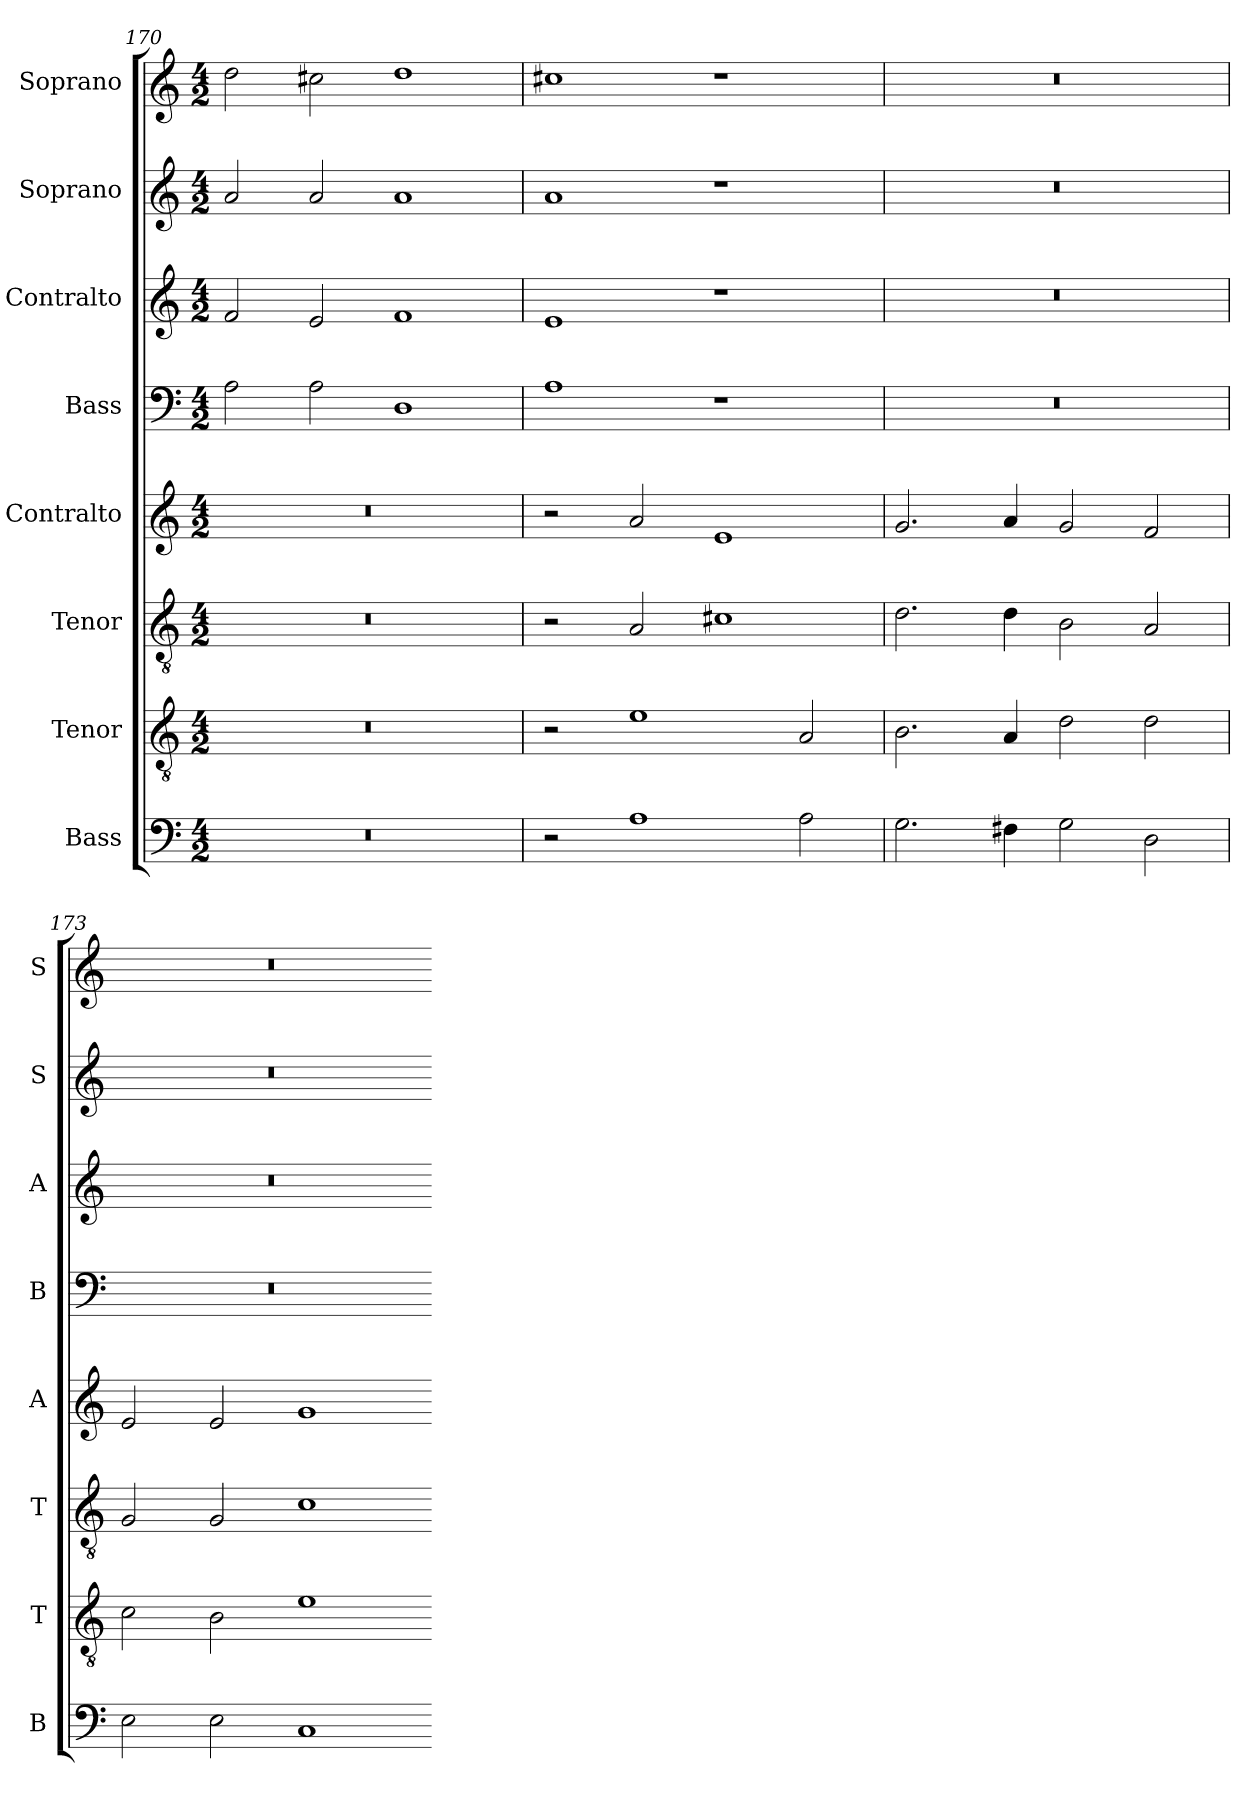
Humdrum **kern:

**kern	**kern	**kern	**kern	**kern	**kern	**kern	**kern
*part8	*part7	*part6	*part5	*part4	*part3	*part2	*part1
*staff8	*staff7	*staff6	*staff5	*staff4	*staff3	*staff2	*staff1
*I"Bass	*I"Tenor	*I"Tenor	*I"Contralto	*I"Bass	*I"Contralto	*I"Soprano	*I"Soprano
*I'B	*I'T	*I'T	*I'A	*I'B	*I'A	*I'S	*I'S
*clefF4	*clefGv2	*clefGv2	*clefG2	*clefF4	*clefG2	*clefG2	*clefG2
*k[]	*k[]	*k[]	*k[]	*k[]	*k[]	*k[]	*k[]
*G:mix	*G:mix	*G:mix	*G:mix	*G:mix	*G:mix	*G:mix	*G:mix
*M4/2	*M4/2	*M4/2	*M4/2	*M4/2	*M4/2	*M4/2	*M4/2
=170	=170	=170	=170	=170	=170	=170	=170
0r	0r	0r	0r	2A	2f	2a	2dd
.	.	.	.	2A	2e	2a	2cc#X
.	.	.	.	1D	1f	1a	1dd
=171	=171	=171	=171	=171	=171	=171	=171
2r	2r	2r	2r	1A	1e	1a	1cc#X
1A	1e	2A	2a	.	.	.	.
.	.	1c#X	1e	1r	1r	1r	1r
2A	2A	.	.	.	.	.	.
=172	=172	=172	=172	=172	=172	=172	=172
2.G	2.B	2.d	2.g	0r	0r	0r	0r
4F#X	4A	4d	4a	.	.	.	.
2G	2d	2B	2g	.	.	.	.
2D	2d	2A	2f	.	.	.	.
=173	=173	=173	=173	=173	=173	=173	=173
2E	2c	2G	2e	0r	0r	0r	0r
2E	2B	2G	2e	.	.	.	.
1C	1e	1c	1g	.	.	.	.
=-	=-	=-	=-	=-	=-	=-	=-
*-	*-	*-	*-	*-	*-	*-	*-
